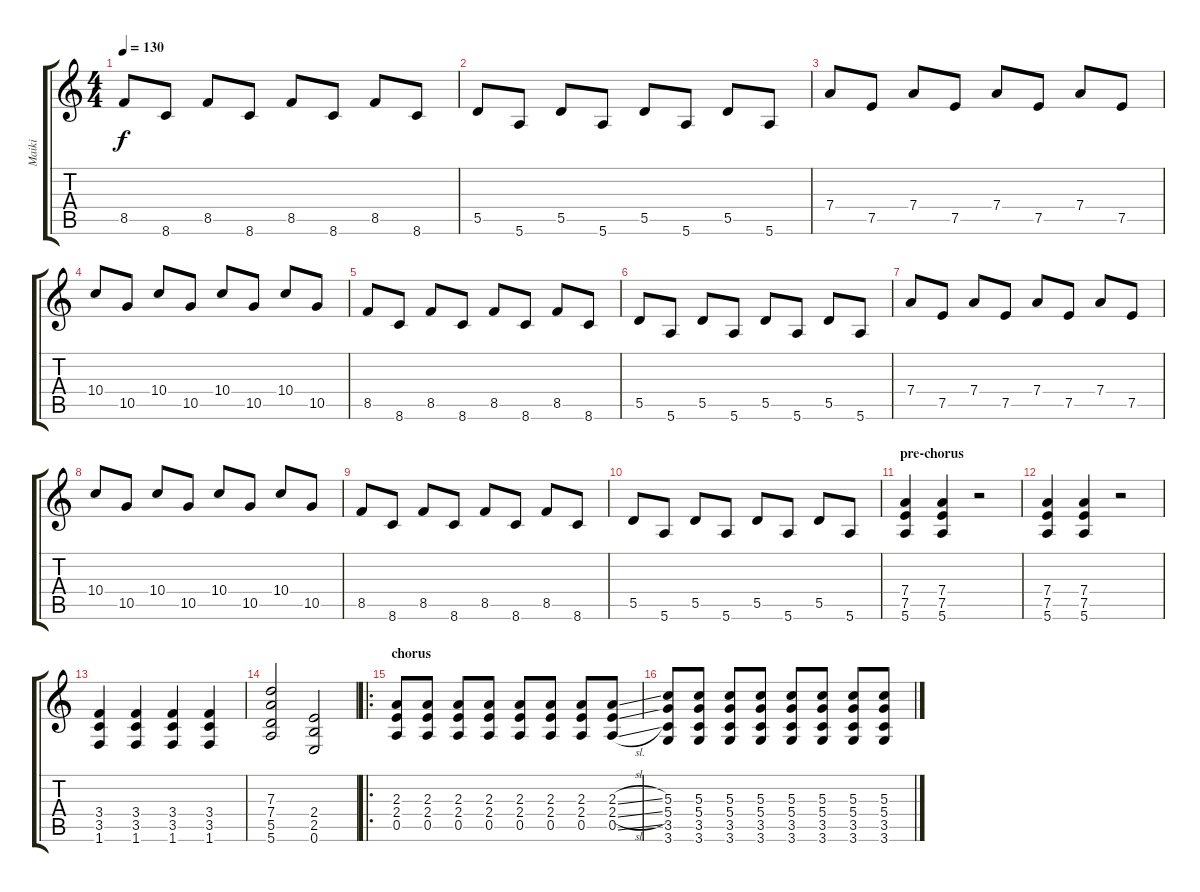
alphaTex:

\track ("Maiki" "Maiki") {instrument distortionguitar}
\staff {score tabs}
\tuning (E4 B3 G3 D3 A2 E2) {hide}
\ts (4 4)
\tempo 130
\clef g2
\ks c
8.5.8{dy f} 8.6.8 8.5.8 8.6.8 8.5.8 8.6.8 8.5.8 8.6.8 |
5.5.8 5.6.8 5.5.8 5.6.8 5.5.8 5.6.8 5.5.8 5.6.8 |
7.4.8 7.5.8 7.4.8 7.5.8 7.4.8 7.5.8 7.4.8 7.5.8 |
10.4.8 10.5.8 10.4.8 10.5.8 10.4.8 10.5.8 10.4.8 10.5.8 |
8.5.8 8.6.8 8.5.8 8.6.8 8.5.8 8.6.8 8.5.8 8.6.8 |
5.5.8 5.6.8 5.5.8 5.6.8 5.5.8 5.6.8 5.5.8 5.6.8 |
7.4.8 7.5.8 7.4.8 7.5.8 7.4.8 7.5.8 7.4.8 7.5.8 |
10.4.8 10.5.8 10.4.8 10.5.8 10.4.8 10.5.8 10.4.8 10.5.8 |
8.5.8 8.6.8 8.5.8 8.6.8 8.5.8 8.6.8 8.5.8 8.6.8 |
5.5.8 5.6.8 5.5.8 5.6.8 5.5.8 5.6.8 5.5.8 5.6.8 |
\section ("" "pre-chorus")
(7.4 7.5 5.6).4 (7.4 7.5 5.6).4 r.2 |
(7.4 7.5 5.6).4 (7.4 7.5 5.6).4 r.2 |
(3.4 3.5 1.6).4 (3.4 3.5 1.6).4 (3.4 3.5 1.6).4 (3.4 3.5 1.6).4 |
(7.3 7.4 5.5 5.6).2 (2.4 2.5 0.6).2 |
\ro
\section ("" "chorus")
(2.3 2.4 0.5).8 (2.3 2.4 0.5).8 (2.3 2.4 0.5).8 (2.3 2.4 0.5).8 (2.3 2.4 0.5).8 (2.3 2.4 0.5).8 (2.3 2.4 0.5).8 (2.3{sl} 2.4{sl} 0.5{sl}).8 |
(5.3 5.4 3.5 3.6).8 (5.3 5.4 3.5 3.6).8 (5.3 5.4 3.5 3.6).8 (5.3 5.4 3.5 3.6).8 (5.3 5.4 3.5 3.6).8 (5.3 5.4 3.5 3.6).8 (5.3 5.4 3.5 3.6).8 (5.3 5.4 3.5 3.6).8
